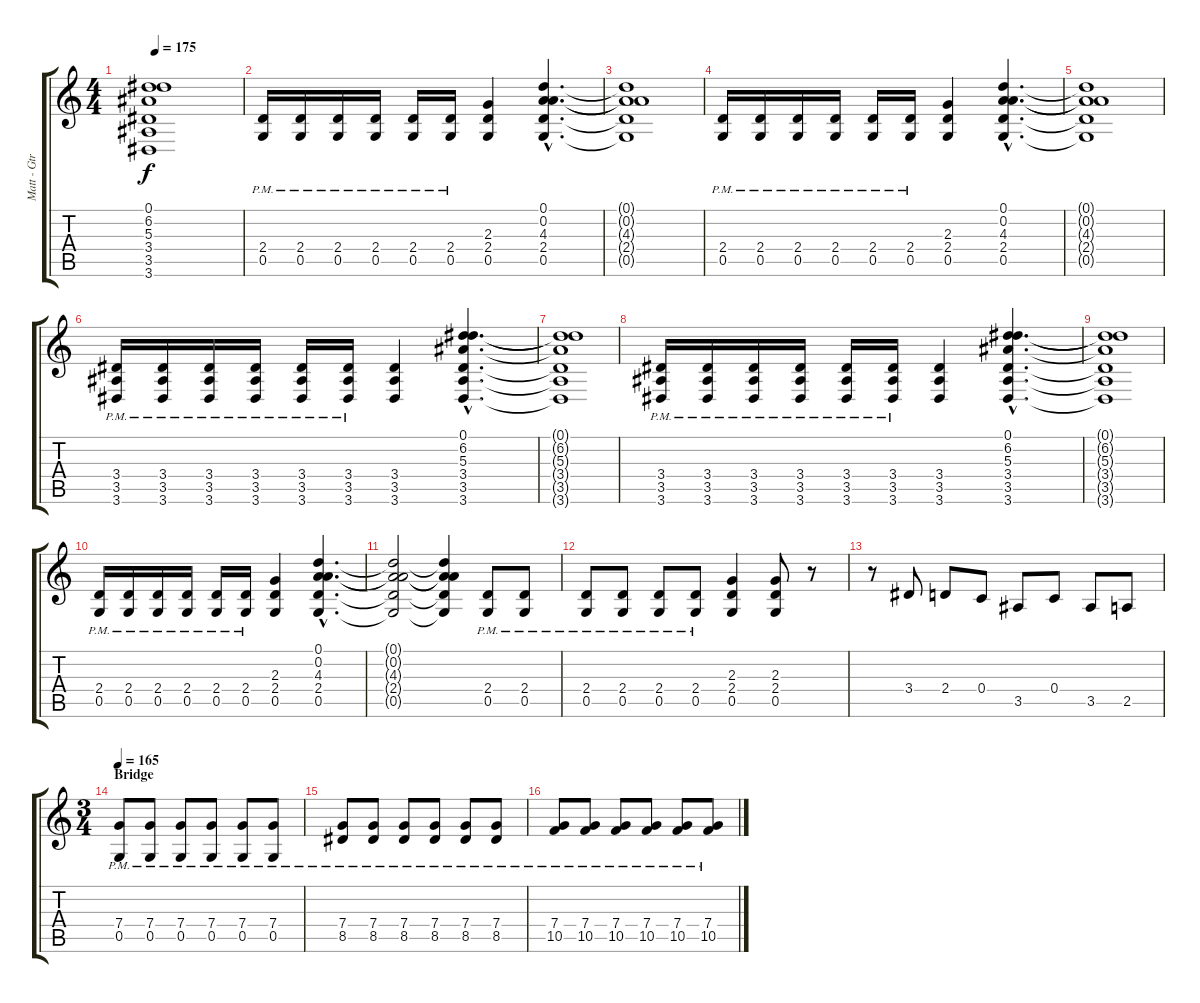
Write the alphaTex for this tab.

\track ("Matt - Gtr. 1" "Matt - Gtr") {instrument distortionguitar}
\staff {score tabs}
\tuning (D4 A3 F3 C3 G2 C2) {hide}
\ts (4 4)
\tempo 175
\clef g2
\ks c
(0.1{t} 6.2{t} 5.3{t} 3.4{t} 3.5{t} 3.6{t}).1{dy f} |
(2.4{pm} 0.5{pm}).16 (2.4{pm} 0.5{pm}).16 (2.4{pm} 0.5{pm}).16 (2.4{pm} 0.5{pm}).16 (2.4{pm} 0.5{pm}).16 (2.4{pm} 0.5{pm}).16 (2.3 2.4 0.5).4 (0.1{hac} 0.2{hac} 4.3{hac} 2.4{hac} 0.5{hac}).4{d} |
(0.1{t} 0.2{t} 4.3{t} 2.4{t} 0.5{t}).1 |
(2.4{pm} 0.5{pm}).16 (2.4{pm} 0.5{pm}).16 (2.4{pm} 0.5{pm}).16 (2.4{pm} 0.5{pm}).16 (2.4{pm} 0.5{pm}).16 (2.4{pm} 0.5{pm}).16 (2.3 2.4 0.5).4 (0.1{hac} 0.2{hac} 4.3{hac} 2.4{hac} 0.5{hac}).4{d} |
(0.1{t} 0.2{t} 4.3{t} 2.4{t} 0.5{t}).1 |
(3.4{pm} 3.5{pm} 3.6{pm}).16 (3.4{pm} 3.5{pm} 3.6{pm}).16 (3.4{pm} 3.5{pm} 3.6{pm}).16 (3.4{pm} 3.5{pm} 3.6{pm}).16 (3.4{pm} 3.5{pm} 3.6{pm}).16 (3.4{pm} 3.5{pm} 3.6{pm}).16 (3.4 3.5 3.6).4 (0.1{hac} 6.2{hac} 5.3{hac} 3.4{hac} 3.5{hac} 3.6{hac}).4{d} |
(0.1{t} 6.2{t} 5.3{t} 3.4{t} 3.5{t} 3.6{t}).1 |
(3.4{pm} 3.5{pm} 3.6{pm}).16 (3.4{pm} 3.5{pm} 3.6{pm}).16 (3.4{pm} 3.5{pm} 3.6{pm}).16 (3.4{pm} 3.5{pm} 3.6{pm}).16 (3.4{pm} 3.5{pm} 3.6{pm}).16 (3.4{pm} 3.5{pm} 3.6{pm}).16 (3.4 3.5 3.6).4 (0.1{hac} 6.2{hac} 5.3{hac} 3.4{hac} 3.5{hac} 3.6{hac}).4{d} |
(0.1{t} 6.2{t} 5.3{t} 3.4{t} 3.5{t} 3.6{t}).1 |
(2.4{pm} 0.5{pm}).16 (2.4{pm} 0.5{pm}).16 (2.4{pm} 0.5{pm}).16 (2.4{pm} 0.5{pm}).16 (2.4{pm} 0.5{pm}).16 (2.4{pm} 0.5{pm}).16 (2.3 2.4 0.5).4 (0.1{hac} 0.2{hac} 4.3{hac} 2.4{hac} 0.5{hac}).4{d} |
(0.1{t} 0.2{t} 4.3{t} 2.4{t} 0.5{t}).2 (0.1{t} 0.2{t} 4.3{t} 2.4{t} 0.5{t}).4 (2.4{pm} 0.5{pm}).8 (2.4{pm} 0.5{pm}).8 |
(2.4{pm} 0.5{pm}).8 (2.4{pm} 0.5{pm}).8 (2.4{pm} 0.5{pm}).8 (2.4{pm} 0.5{pm}).8 (2.3 2.4 0.5).4 (2.3 2.4 0.5).8 r.8 |
r.8 3.4.8 2.4.8 0.4.8 3.5.8 0.4.8 3.5.8 2.5.8 |
\ts (3 4)
\section ("" "Bridge")
\tempo 165
(7.4{pm} 0.5{pm}).8 (7.4{pm} 0.5{pm}).8 (7.4{pm} 0.5{pm}).8 (7.4{pm} 0.5{pm}).8 (7.4{pm} 0.5{pm}).8 (7.4{pm} 0.5{pm}).8 |
(7.4{pm} 8.5{pm}).8 (7.4{pm} 8.5{pm}).8 (7.4{pm} 8.5{pm}).8 (7.4{pm} 8.5{pm}).8 (7.4{pm} 8.5{pm}).8 (7.4{pm} 8.5{pm}).8 |
(7.4{pm} 10.5{pm}).8 (7.4{pm} 10.5{pm}).8 (7.4{pm} 10.5{pm}).8 (7.4{pm} 10.5{pm}).8 (7.4{pm} 10.5{pm}).8 (7.4{pm} 10.5{pm}).8
